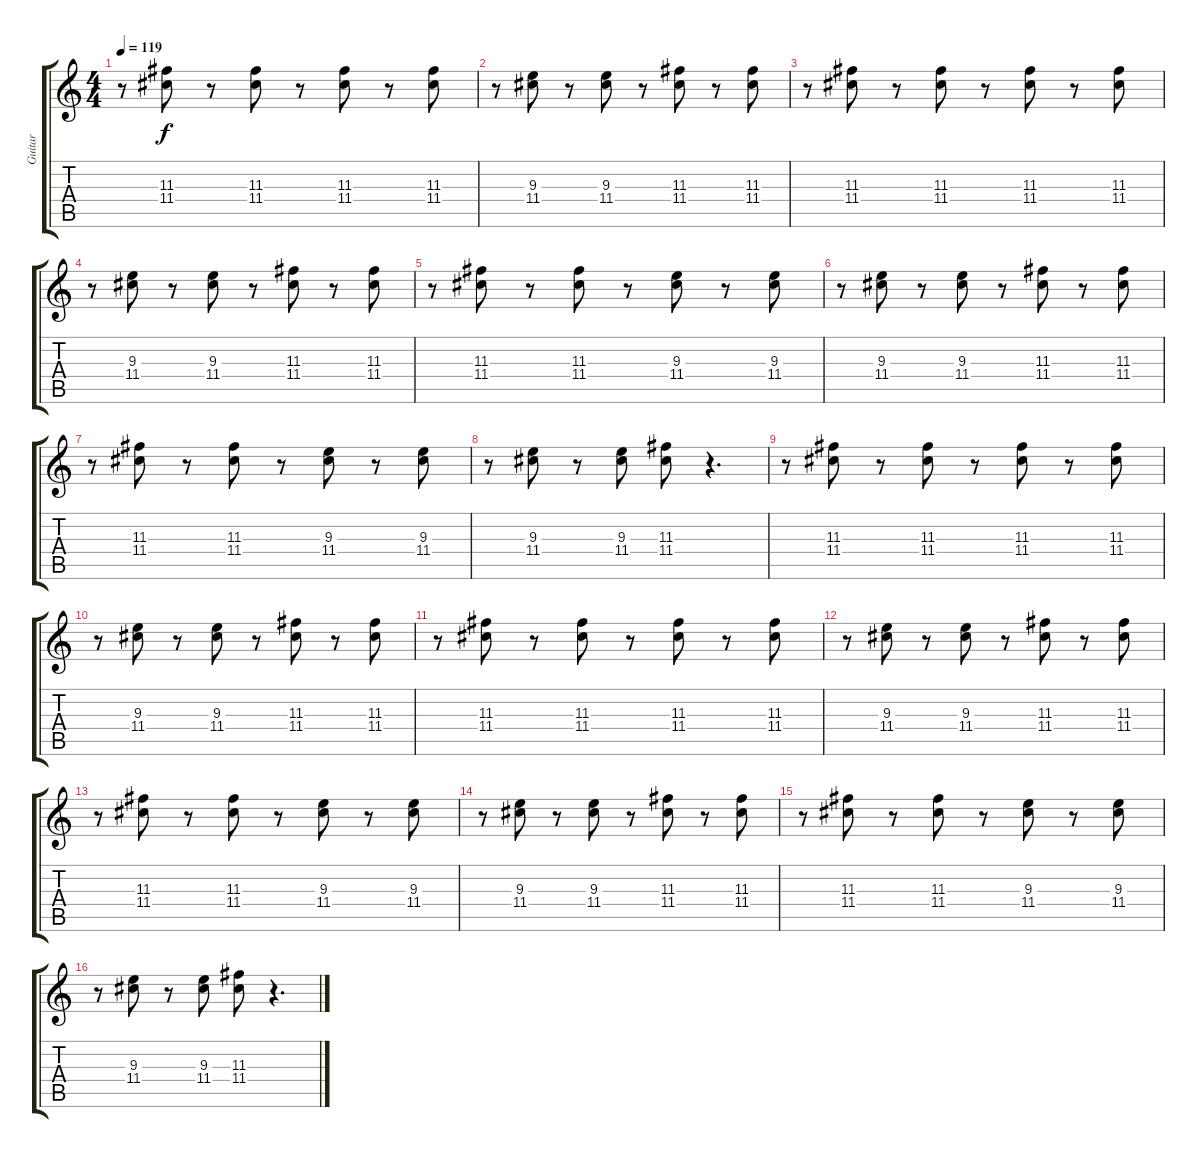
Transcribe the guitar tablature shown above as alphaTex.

\track ("Guitar" "Guitar") {instrument electricguitarclean}
\staff {score tabs}
\tuning (E4 B3 G3 D3 A2 E2) {hide}
\ts (4 4)
\tempo 119
\clef g2
\ks c
r.8{dy f} (11.3 11.4).8 r.8 (11.3 11.4).8 r.8 (11.3 11.4).8 r.8 (11.3 11.4).8 |
r.8 (9.3 11.4).8 r.8 (9.3 11.4).8 r.8 (11.3 11.4).8 r.8 (11.3 11.4).8 |
r.8 (11.3 11.4).8 r.8 (11.3 11.4).8 r.8 (11.3 11.4).8 r.8 (11.3 11.4).8 |
r.8 (9.3 11.4).8 r.8 (9.3 11.4).8 r.8 (11.3 11.4).8 r.8 (11.3 11.4).8 |
r.8 (11.3 11.4).8 r.8 (11.3 11.4).8 r.8 (9.3 11.4).8 r.8 (9.3 11.4).8 |
r.8 (9.3 11.4).8 r.8 (9.3 11.4).8 r.8 (11.3 11.4).8 r.8 (11.3 11.4).8 |
r.8 (11.3 11.4).8 r.8 (11.3 11.4).8 r.8 (9.3 11.4).8 r.8 (9.3 11.4).8 |
r.8 (9.3 11.4).8 r.8 (9.3 11.4).8 (11.3 11.4).8 r.4{d} |
r.8 (11.3 11.4).8 r.8 (11.3 11.4).8 r.8 (11.3 11.4).8 r.8 (11.3 11.4).8 |
r.8 (9.3 11.4).8 r.8 (9.3 11.4).8 r.8 (11.3 11.4).8 r.8 (11.3 11.4).8 |
r.8 (11.3 11.4).8 r.8 (11.3 11.4).8 r.8 (11.3 11.4).8 r.8 (11.3 11.4).8 |
r.8 (9.3 11.4).8 r.8 (9.3 11.4).8 r.8 (11.3 11.4).8 r.8 (11.3 11.4).8 |
r.8 (11.3 11.4).8 r.8 (11.3 11.4).8 r.8 (9.3 11.4).8 r.8 (9.3 11.4).8 |
r.8 (9.3 11.4).8 r.8 (9.3 11.4).8 r.8 (11.3 11.4).8 r.8 (11.3 11.4).8 |
r.8 (11.3 11.4).8 r.8 (11.3 11.4).8 r.8 (9.3 11.4).8 r.8 (9.3 11.4).8 |
r.8 (9.3 11.4).8 r.8 (9.3 11.4).8 (11.3 11.4).8 r.4{d}
